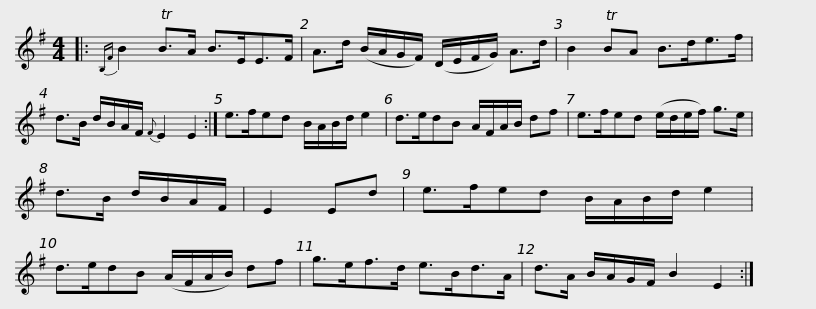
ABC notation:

X:1
L:1/8
M:4/4
I:linebreak $
K:Emin
V:1 treble
V:1
|:{B,F} B2 TB>A B>EE>F | A>d (B/A/G/F/) (D/E/F/G/) A>d | B2 TBA B>de>f | d>B d/B/A/F/{F} E2 E2 :|$ e>fed B/A/B/d/ e2 | %5
 d>edB A/F/A/B/ df | e>fed (e/d/e/f/) g>e | d>B d/B/A/F/ | E2 Ed |$ e>fed B/A/B/d/ e2 | %10
 d>edB (A/F/A/B/) df | g>ef>d e>Bd>A | d>A B/A/G/F/ B2 E2 :| %13
